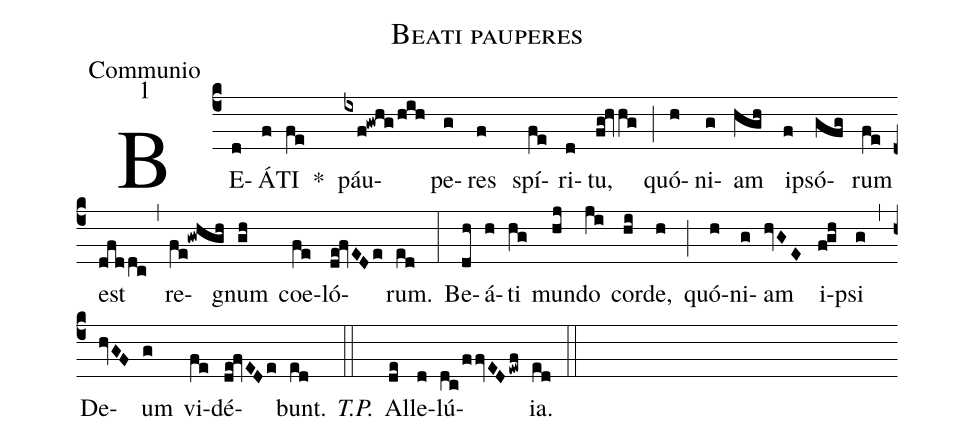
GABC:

name:Beati pauperes;
office-part:Communio;
mode:1;
%%
(c4) BE(d)Á(f)TI(fe) *() páu(ixf!gwhg/hih)pe(g)res(f) spí(fe)ri(d)tu,(fg!hvhg) (;) quó(h)ni(g)am(hgh) i(f)psó(gfg)rum(fe) est(dfddc) (,) re(fe!gwhgh)gnum(gh) coe(fe)ló(de!fvEDe)rum.(ed) (:) Be(dh)á(h)ti(hg) mun(hj)do(ji) cor(hi)de,(h) (;) quó(h)ni(g)am(hvGE) i(f!gh)psi(g) (,) De(hvGF)um(g) vi(fe)dé(de!fvEDe)bunt.(ed) <i>T.P.</i>(::) Al(de)le(d)lú(dc/ffvEDewf)ia.(ed) (::)
